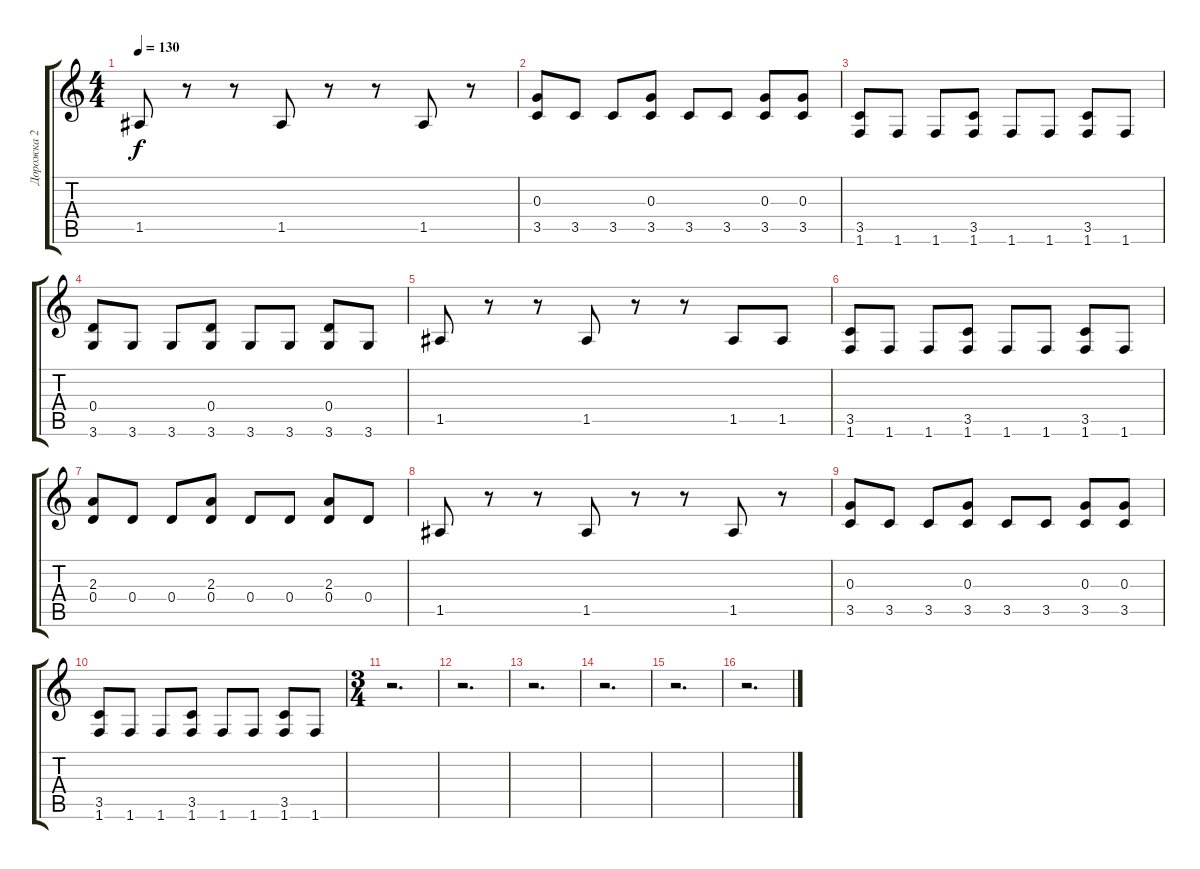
\track ("Дорожка 2" "Дорожка 2") {instrument distortionguitar}
\staff {score tabs}
\tuning (E4 B3 G3 D3 A2 E2) {hide}
\ts (4 4)
\tempo 130
\clef g2
\ks c
1.5.8{dy f} r.8 r.8 1.5.8 r.8 r.8 1.5.8 r.8 |
(0.3 3.5).8 3.5.8 3.5.8 (0.3 3.5).8 3.5.8 3.5.8 (0.3 3.5).8 (0.3 3.5).8 |
(3.5 1.6).8 1.6.8 1.6.8 (3.5 1.6).8 1.6.8 1.6.8 (3.5 1.6).8 1.6.8 |
(0.4 3.6).8 3.6.8 3.6.8 (0.4 3.6).8 3.6.8 3.6.8 (0.4 3.6).8 3.6.8 |
1.5.8 r.8 r.8 1.5.8 r.8 r.8 1.5.8 1.5.8 |
(3.5 1.6).8 1.6.8 1.6.8 (3.5 1.6).8 1.6.8 1.6.8 (3.5 1.6).8 1.6.8 |
(2.3 0.4).8 0.4.8 0.4.8 (2.3 0.4).8 0.4.8 0.4.8 (2.3 0.4).8 0.4.8 |
1.5.8 r.8 r.8 1.5.8 r.8 r.8 1.5.8 r.8 |
(0.3 3.5).8 3.5.8 3.5.8 (0.3 3.5).8 3.5.8 3.5.8 (0.3 3.5).8 (0.3 3.5).8 |
(3.5 1.6).8 1.6.8 1.6.8 (3.5 1.6).8 1.6.8 1.6.8 (3.5 1.6).8 1.6.8 |
\ts (3 4)
r.2{d} |
r.2{d} |
r.2{d} |
r.2{d} |
r.2{d} |
r.2{d}
